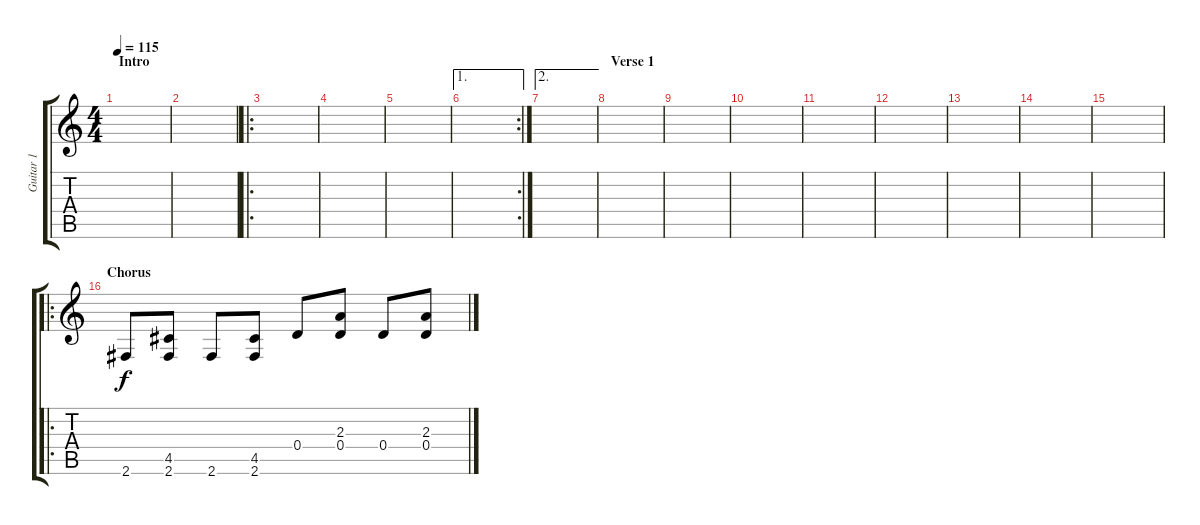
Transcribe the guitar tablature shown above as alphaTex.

\track ("Guitar 1" "Guitar 1") {instrument distortionguitar}
\staff {score tabs}
\tuning (E4 B3 G3 D3 A2 E2) {hide}
\ts (4 4)
\section ("" "Intro")
\tempo 115
\clef g2
\ks c
|
|
\ro
|
|
|
\ae 1
\rc 2
|
\ae 2
|
\section ("" "Verse 1")
|
|
|
|
|
|
|
|
\ro
\section ("" "Chorus")
2.6.8 (4.5 2.6).8 2.6.8 (4.5 2.6).8 0.4.8 (2.3 0.4).8 0.4.8 (2.3 0.4).8
